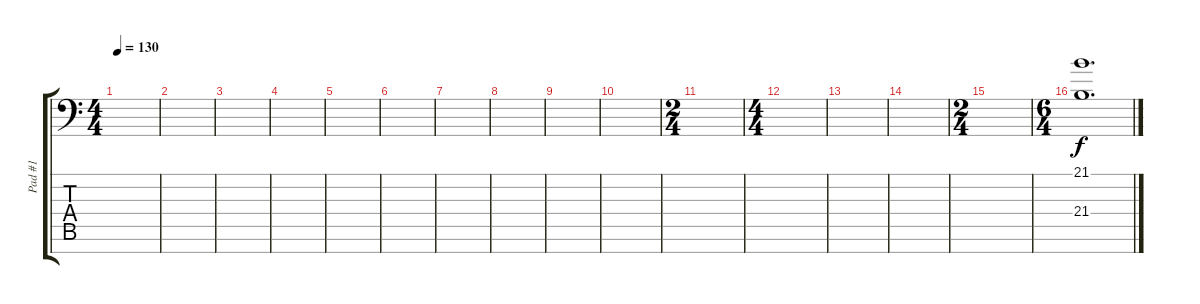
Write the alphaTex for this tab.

\track ("Pad #1" "Pad #1") {instrument pad2warm}
\staff {score tabs}
\tuning (D3 A2 E2 D2 A1 E1 A0) {hide}
\ts (4 4)
\tempo 130
\clef f4
\ks c
|
|
|
|
|
|
|
|
|
|
\ts (2 4)
|
\ts (4 4)
|
|
|
\ts (2 4)
|
\ts (6 4)
(21.1 21.4).1{d volume 10}
